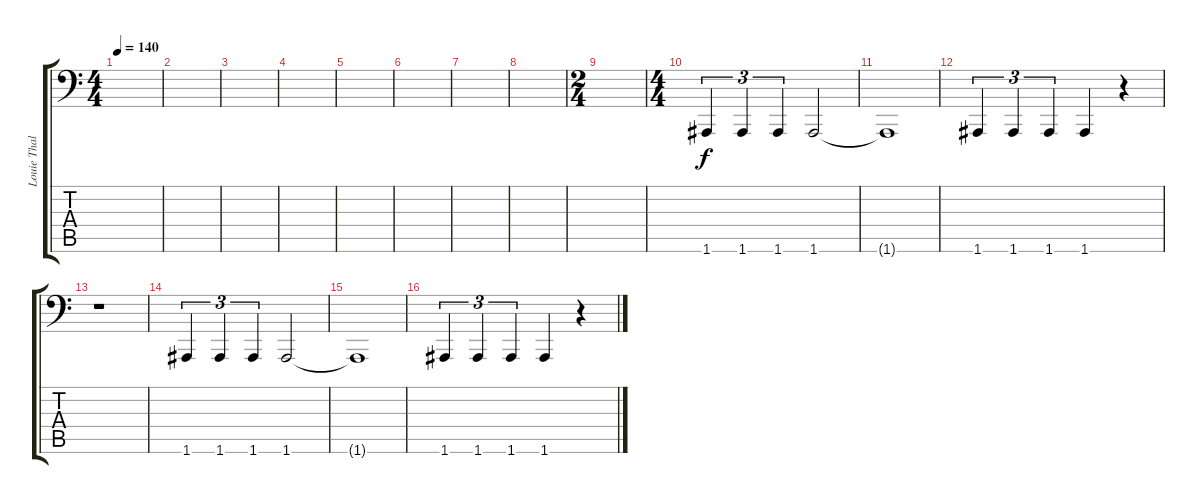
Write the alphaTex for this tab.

\track ("Louie Thal" "Louie Thal") {instrument electricbasspick}
\staff {score tabs}
\tuning (C3 G2 D2 A1 E1 A0) {hide}
\ts (4 4)
\tempo 140
\clef f4
\ks c
|
|
|
|
|
|
|
|
\ts (2 4)
|
\ts (4 4)
1.6.4{tu (3 2)} 1.6.4{tu (3 2)} 1.6.4{tu (3 2)} 1.6.2 |
1.6{t}.1 |
1.6.4{tu (3 2)} 1.6.4{tu (3 2)} 1.6.4{tu (3 2)} 1.6.4 r.4 |
r.1 |
1.6.4{tu (3 2)} 1.6.4{tu (3 2)} 1.6.4{tu (3 2)} 1.6.2 |
1.6{t}.1 |
1.6.4{tu (3 2)} 1.6.4{tu (3 2)} 1.6.4{tu (3 2)} 1.6.4 r.4
